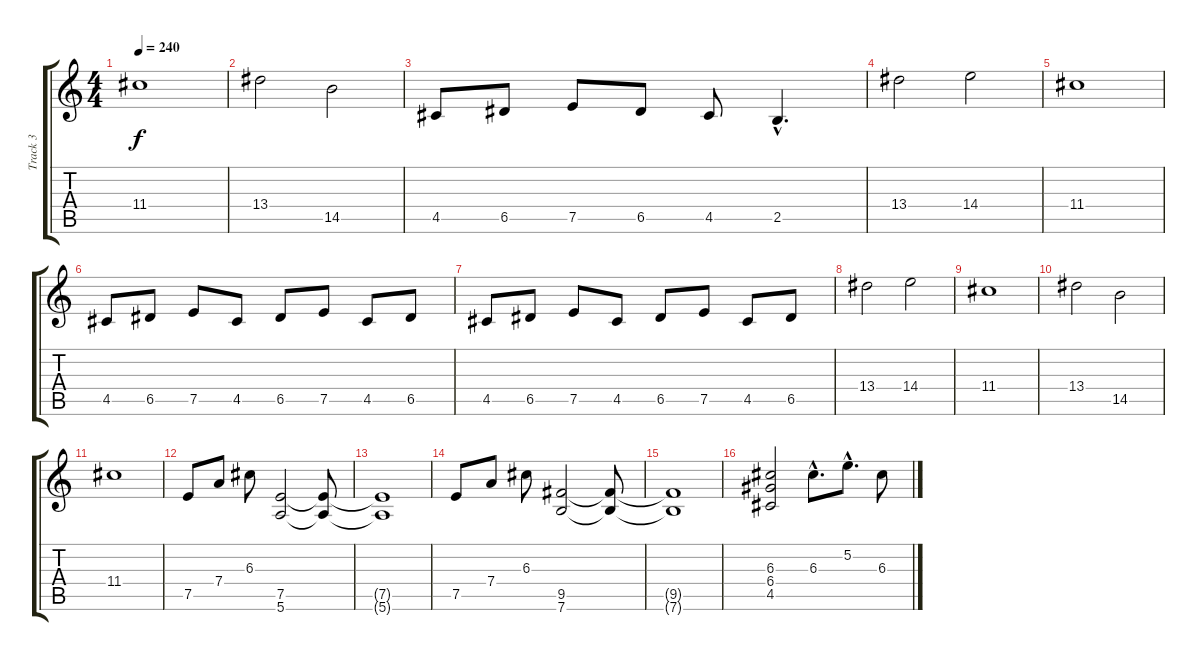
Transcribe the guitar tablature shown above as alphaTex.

\track ("Track 3" "Track 3") {instrument distortionguitar}
\staff {score tabs}
\tuning (E4 B3 G3 D3 A2 E2) {hide}
\ts (4 4)
\tempo 240
\clef g2
\ks c
11.4.1{dy f} |
13.4.2 14.5.2 |
4.5.8 6.5.8 7.5.8 6.5.8 4.5.8 2.5{hac}.4{d} |
13.4.2 14.4.2 |
11.4.1 |
4.5.8 6.5.8 7.5.8 4.5.8 6.5.8 7.5.8 4.5.8 6.5.8 |
4.5.8 6.5.8 7.5.8 4.5.8 6.5.8 7.5.8 4.5.8 6.5.8 |
13.4.2 14.4.2 |
11.4.1 |
13.4.2 14.5.2 |
11.4.1 |
7.5.8 7.4.8 6.3.8 (7.5 5.6).2 (7.5{t} 5.6{t}).8 |
(7.5{t} 5.6{t}).1 |
7.5.8 7.4.8 6.3.8 (9.5 7.6).2 (9.5{t} 7.6{t}).8 |
(9.5{t} 7.6{t}).1 |
(6.3 6.4 4.5).2 6.3{hac}.8{d} 5.2{hac}.8{d} 6.3.8
